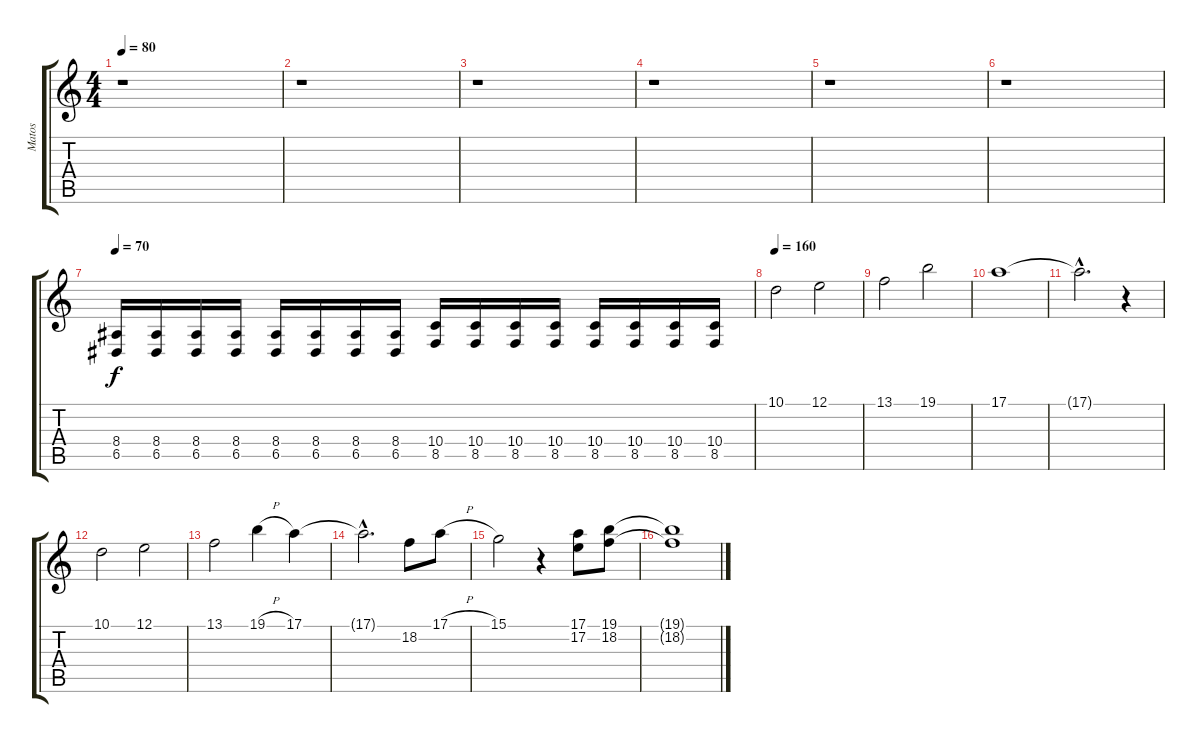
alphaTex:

\track ("Matos" "Matos") {instrument stringensemble1}
\staff {score tabs}
\tuning (E4 B3 G3 D3 A2 E2) {hide}
\ts (4 4)
\tempo 80
\clef g2
\ks c
r.1{dy f} |
r.1 |
r.1 |
r.1 |
r.1 |
r.1 |
\tempo 80
\tempo 70
(8.4 6.5).16{volume 12 instrument distortionguitar} (8.4 6.5).16 (8.4 6.5).16 (8.4 6.5).16 (8.4 6.5).16 (8.4 6.5).16 (8.4 6.5).16 (8.4 6.5).16 (10.4 8.5).16 (10.4 8.5).16 (10.4 8.5).16 (10.4 8.5).16 (10.4 8.5).16 (10.4 8.5).16 (10.4 8.5).16 (10.4 8.5).16 |
\tempo 160
10.1.2{instrument stringensemble1} 12.1.2 |
13.1.2 19.1.2 |
17.1.1 |
17.1{hac t}.2{d} r.4 |
10.1.2 12.1.2 |
13.1.2 19.1{h}.4 17.1.4 |
17.1{hac t}.2{d} 18.2.8 17.1{h}.8 |
15.1.2 r.4 (17.1 17.2).8 (19.1 18.2).8 |
(19.1{t} 18.2{t}).1
